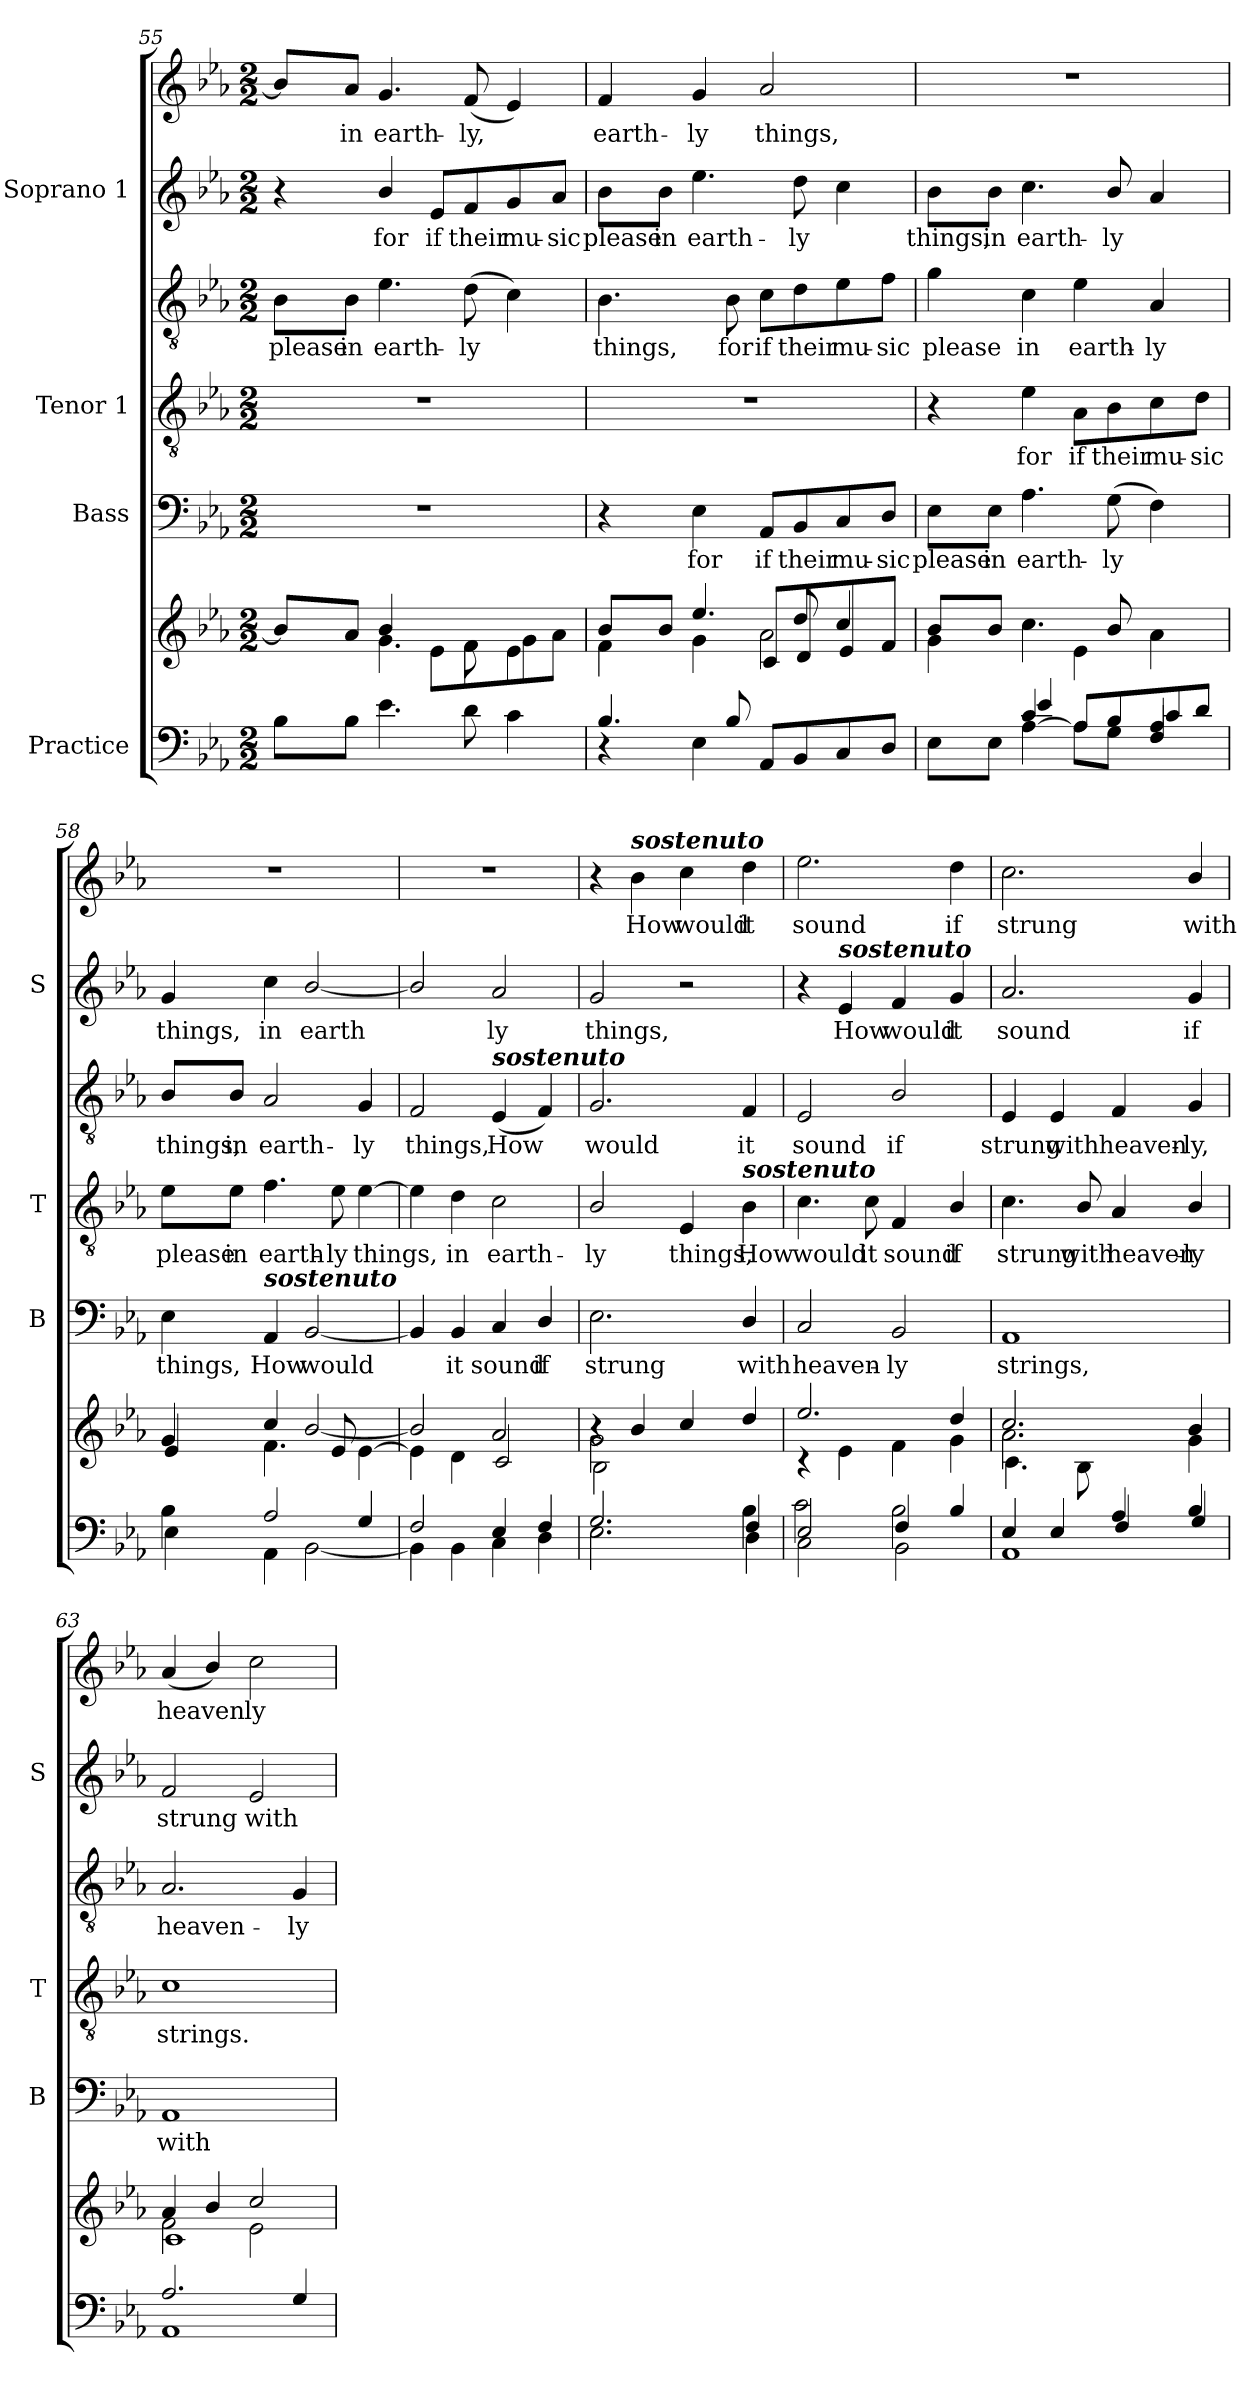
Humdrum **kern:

**kern	**kern	**kern	**text	**kern	**text	**kern	**text	**kern	**text	**kern	**text
*part4	*part4	*part3	*part3	*part2	*part2	*part2	*part2	*part1	*part1	*part1	*part1
*staff7	*staff6	*staff5	*staff5	*staff4	*staff4	*staff3	*staff3	*staff2	*staff2	*staff1	*staff1
*I"Practice	*	*I"Bass	*	*I"Tenor 1	*	*	*	*I"Soprano 1	*	*	*
*	*	*I'B	*	*I'T	*	*	*	*I'S	*	*	*
!!LO:PB:g=z
*clefF4	*clefG2	*clefF4	*	*clefGv2	*	*clefGv2	*	*clefG2	*	*clefG2	*
*k[b-e-a-]	*k[b-e-a-]	*k[b-e-a-]	*	*k[b-e-a-]	*	*k[b-e-a-]	*	*k[b-e-a-]	*	*k[b-e-a-]	*
*E-:	*E-:	*E-:	*	*E-:	*	*E-:	*	*E-:	*	*E-:	*
*M2/2	*M2/2	*M2/2	*	*M2/2	*	*M2/2	*	*M2/2	*	*M2/2	*
=55	=55	=55	=55	=55	=55	=55	=55	=55	=55	=55	=55
*^	*^	*	*	*	*	*	*	*	*	*	*
*	*^	*	*	*	*	*	*	*	*	*	*	*	*
!	!	!	!	!	!	!	!	!	!	!LO:LY:b	!	!	!	!
8B-\L	1ryy	1ryy	8b-/L]	4ryy	1r	.	1r	.	8B-\L	please	4r	.	8b-/L]	.
!	!	!	!	!	!	!	!	!	!	!LO:LY:b	!	!	!	!LO:LY:b
8B-\J	.	.	8a-/J	.	.	.	.	.	8B-\J	in	.	.	8a-/J	in
!	!	!	!	!	!	!	!	!	!	!LO:LY:b	!	!LO:LY:b	!	!LO:LY:b
4.e-\	.	.	4.g\	4b-/	.	.	.	.	4.e-\	earth-	4b-/	for	4.g/	earth-
!	!	!	!	!	!	!	!	!	!	!	!	!LO:LY:b	!	!
.	.	.	.	8e-\L	.	.	.	.	.	.	8e-/L	if	.	.
!	!	!	!	!	!	!	!	!	!	!LO:LY:b	!	!LO:LY:b	!	!LO:LY:b
8d\	.	.	8f\	8f\	.	.	.	.	(>8d\	-ly	8f/	their	(<8f/	-ly,
!	!	!	!	!	!	!	!	!	!	!	!	!LO:LY:b	!	!
4c\	.	.	4e-\	8g\	.	.	.	.	4c\)	.	8g/	mu-	4e-/)	.
!	!	!	!	!	!	!	!	!	!	!	!	!LO:LY:b	!	!
.	.	.	.	8a-\J	.	.	.	.	.	.	8a-/J	-sic	.	.
=56	=56	=56	=56	=56	=56	=56	=56	=56	=56	=56	=56	=56	=56	=56
*	*	*	*	*^	*	*	*	*	*	*	*	*	*	*
!	!	!	!	!	!	!	!	!	!	!	!LO:LY:b	!	!LO:LY:b	!	!LO:LY:b
4.B-/	1ryy	4r	4f\	8b-/L	2ryy	4r	.	1r	.	4.B-\	things,	8b-\L	please	4f/	earth-
!	!	!	!	!	!	!	!	!	!	!	!	!	!LO:LY:b	!	!
.	.	.	.	8b-/J	.	.	.	.	.	.	.	8b-\J	in	.	.
!	!	!	!	!	!	!	!LO:LY:b	!	!	!	!	!	!LO:LY:b	!	!LO:LY:b
.	.	4E-\	4g\	4.ee-/	.	4E-\	for	.	.	.	.	4.ee-\	earth-	4g/	-ly
!	!	!	!	!	!	!	!	!	!	!	!LO:LY:b	!	!	!	!
8B-/	.	.	.	.	.	.	.	.	.	8B-\	for	.	.	.	.
!	!	!	!	!	!	!	!LO:LY:b	!	!	!	!LO:LY:b	!	!	!	!LO:LY:b
2ryy	.	8AA-/L	2a-\	.	8c/L	8AA-/L	if	.	.	8c\L	if	.	.	2a-/	things,
!	!	!	!	!	!	!	!LO:LY:b	!	!	!	!LO:LY:b	!	!LO:LY:b	!	!
.	.	8BB-/	.	8dd/	8d/	8BB-/	their	.	.	8d\	their	8dd\	-ly	.	.
!	!	!	!	!	!	!	!LO:LY:b	!	!	!	!LO:LY:b	!	!	!	!
.	.	8C/	.	4cc/	8e-/	8C/	mu-	.	.	8e-\	mu-	4cc\	.	.	.
!	!	!	!	!	!	!	!LO:LY:b	!	!	!	!LO:LY:b	!	!	!	!
.	.	8D/J	.	.	8f/J	8D/J	-sic	.	.	8f\J	-sic	.	.	.	.
=57	=57	=57	=57	=57	=57	=57	=57	=57	=57	=57	=57	=57	=57	=57	=57
!	!	!	!	!	!	!	!LO:LY:b	!	!	!	!LO:LY:b	!	!LO:LY:b	!	!
4ryy	4ryy	8E-\L	1ryy	8b-/L	4g\	8E-\L	please	4r	.	4g\	please	8b-\L	things,	1r	.
!	!	!	!	!	!	!	!LO:LY:b	!	!	!	!	!	!LO:LY:b	!	!
.	.	8E-\J	.	8b-/J	.	8E-\J	in	.	.	.	.	8b-\J	in	.	.
!	!	!	!	!	!	!	!LO:LY:b	!	!LO:LY:b	!	!LO:LY:b	!	!LO:LY:b	!	!
4c/	4e-/	[<4A-\	.	4.cc\	4ryy	4.A-\	earth-	4e-\	for	4c\	in	4.cc\	earth-	.	.
!	!	!	!	!	!	!	!	!	!LO:LY:b	!	!LO:LY:b	!	!	!	!
4ryy	8A-/L	8A-\L]	.	.	4e-\	.	.	8A-\L	if	4e-\	earth-	.	.	.	.
!	!	!	!	!	!	!	!LO:LY:b	!	!LO:LY:b	!	!	!	!LO:LY:b	!	!
.	8B-/	8G\J	.	8b-/	.	(>8G\	-ly	8B-\	their	.	.	8b-/	-ly	.	.
!	!	!	!	!	!	!	!	!	!LO:LY:b	!	!LO:LY:b	!	!	!	!
4A-/	8c/	4F/	.	4a-\	4ryy	4F\)	.	8c\	mu-	4A-/	-ly	4a-/	.	.	.
!	!	!	!	!	!	!	!	!	!LO:LY:b	!	!	!	!	!	!
.	8d/J	.	.	.	.	.	.	8d\J	-sic	.	.	.	.	.	.
*	*v	*v	*	*	*	*	*	*	*	*	*	*	*	*	*
!!LO:LB:g=z
=58	=58	=58	=58	=58	=58	=58	=58	=58	=58	=58	=58	=58	=58	=58
!	!	!	!	!	!	!LO:LY:b	!	!LO:LY:b	!	!LO:LY:b	!	!LO:LY:b	!	!
4B-\	4E-\	1ryy	4g/	4e-/	4E-\	things,	8e-\L	please	8B-/L	things,	4g/	things,	1r	.
!	!	!	!	!	!	!	!	!LO:LY:b	!	!LO:LY:b	!	!	!	!
.	.	.	.	.	.	.	8e-\J	in	8B-/J	in	.	.	.	.
!	!	!	!	!	!LO:TX:a:Bi:t=sostenuto	!	!	!	!	!	!	!	!	!
!	!	!	!	!	!	!LO:LY:b	!	!LO:LY:b	!	!LO:LY:b	!	!LO:LY:b	!	!
2A-/	4AA-\	.	4cc/	4.f\	4AA-/	How	4.f\	earth-	2A-/	earth-	4cc\	in	.	.
!	!	!	!	!	!	!LO:LY:b	!	!	!	!	!	!LO:LY:b	!	!
.	[<2BB-\	.	[>2b-/	.	[2BB-/	would	.	.	.	.	[2b-/	earth­	.	.
!	!	!	!	!	!	!	!	!LO:LY:b	!	!	!	!	!	!
.	.	.	.	8e-/	.	.	8e-\	-ly	.	.	.	.	.	.
!	!	!	!	!	!	!	!	!LO:LY:b	!	!LO:LY:b	!	!	!	!
4G/	.	.	.	[4e-\	.	.	[4e-\	things,	4G/	-ly	.	.	.	.
=59	=59	=59	=59	=59	=59	=59	=59	=59	=59	=59	=59	=59	=59	=59
!	!	!	!	!	!	!	!	!	!	!LO:LY:b	!	!	!	!
2F/	4BB-\]	1ryy	2b-/]	4e-\]	4BB-/]	.	4e-\]	.	2F/	things,	2b-/]	.	1r	.
!	!	!	!	!	!	!LO:LY:b	!	!LO:LY:b	!	!	!	!	!	!
.	4BB-\	.	.	4d\	4BB-/	it	4d\	in	.	.	.	.	.	.
!	!	!	!	!	!	!	!	!	!LO:TX:a:Bi:t=sostenuto	!	!	!	!	!
!	!	!	!	!	!	!LO:LY:b	!	!LO:LY:b	!	!LO:LY:b	!	!LO:LY:b	!	!
4E-/	4C\	.	2a-/	2c/	4C/	sound	2c\	earth-	(<4E-/	How	2a-/	ly	.	.
!	!	!	!	!	!	!LO:LY:b	!	!	!	!	!	!	!	!
4F/	4D\	.	.	.	4D/	if	.	.	4F/)	.	.	.	.	.
=60	=60	=60	=60	=60	=60	=60	=60	=60	=60	=60	=60	=60	=60	=60
*	*^	*	*	*	*	*	*	*	*	*	*	*	*	*
!	!	!	!	!	!	!	!LO:LY:b	!	!LO:LY:b	!	!LO:LY:b	!	!LO:LY:b	!	!
2ryy	2.G/	2.E-\	4r	2g\	2B-\	2.E-\	strung	2B-/	ly	2.G/	-would	2g/	things,	4r	.
!	!	!	!	!	!	!	!	!	!	!	!	!	!	!LO:TX:a:Bi:t=sostenuto	!
!	!	!	!	!	!	!	!	!	!	!	!	!	!	!	!LO:LY:b
.	.	.	4b-/	.	.	.	.	.	.	.	.	.	.	4b-\	How
!	!	!	!	!	!	!	!	!	!LO:LY:b	!	!	!	!	!	!LO:LY:b
4E-/yy	.	.	4cc/	2ryy	2ryy	.	.	4E-/	things,	.	.	2r	.	4cc\	would
!	!	!	!	!	!	!	!	!LO:TX:a:Bi:t=sostenuto	!	!	!	!	!	!	!
!	!	!	!	!	!	!	!LO:LY:b	!	!LO:LY:b	!	!LO:LY:b	!	!	!	!LO:LY:b
4B-\	4F/	4D\	4dd/	.	.	4D/	with	4B-\	How	4F/	it	.	.	4dd\	it
*	*	*	*	*v	*v	*	*	*	*	*	*	*	*	*	*
=61	=61	=61	=61	=61	=61	=61	=61	=61	=61	=61	=61	=61	=61	=61
!	!	!	!	!	!	!LO:LY:b	!	!LO:LY:b	!	!LO:LY:b	!	!	!	!LO:LY:b
2E-/	2c\	2C\	2.ee-/	4r	2C/	heaven-	4.c\	would	2E-/	sound	4r	.	2.ee-\	sound
!	!	!	!	!	!	!	!	!	!	!	!LO:TX:a:Bi:t=sostenuto	!	!	!
!	!	!	!	!	!	!	!	!	!	!	!	!LO:LY:b	!	!
.	.	.	.	4e-\	.	.	.	.	.	.	4e-/	How	.	.
!	!	!	!	!	!	!	!	!LO:LY:b	!	!	!	!	!	!
.	.	.	.	.	.	.	8c\	it	.	.	.	.	.	.
!	!	!	!	!	!	!LO:LY:b	!	!LO:LY:b	!	!LO:LY:b	!	!LO:LY:b	!	!
2B-\	4F/	2BB-\	.	4f\	2BB-/	-ly	4F/	sound	2B-/	if	4f/	would	.	.
!	!	!	!	!	!	!	!	!LO:LY:b	!	!	!	!LO:LY:b	!	!LO:LY:b
.	4B-/	.	4dd/	4g\	.	.	4B-/	if	.	.	4g/	it	4dd\	if
!!LO:PB:g=z
=62	=62	=62	=62	=62	=62	=62	=62	=62	=62	=62	=62	=62	=62	=62
*	*	*	*	*^	*	*	*	*	*	*	*	*	*	*
!	!	!	!	!	!	!	!LO:LY:b	!	!LO:LY:b	!	!LO:LY:b	!	!LO:LY:b	!	!LO:LY:b
2ryy	4E-/	1AA-	2.cc/	2.a-\	4.c\	1AA-	strings,	4.c\	strung	4E-/	strung	2.a-/	sound	2.cc\	strung
!	!	!	!	!	!	!	!	!	!	!	!LO:LY:b	!	!	!	!
.	4E-/	.	.	.	.	.	.	.	.	4E-/	with	.	.	.	.
!	!	!	!	!	!	!	!	!	!LO:LY:b	!	!	!	!	!	!
.	.	.	.	.	8B-\	.	.	8B-/	with	.	.	.	.	.	.
!	!	!	!	!	!	!	!	!	!LO:LY:b	!	!LO:LY:b	!	!	!	!
4A-/	4F/	.	.	.	2ryy	.	.	4A-/	heaven-	4F/	heaven-	.	.	.	.
!	!	!	!	!	!	!	!	!	!LO:LY:b	!	!LO:LY:b	!	!LO:LY:b	!	!LO:LY:b
4B-/	4G/	.	4b-/	4g\	.	.	.	4B-/	-ly	4G/	-ly,	4g/	if	4b-/	with
*	*v	*v	*	*	*	*	*	*	*	*	*	*	*	*	*
=63	=63	=63	=63	=63	=63	=63	=63	=63	=63	=63	=63	=63	=63	=63
!	!	!	!	!	!	!LO:LY:b	!	!LO:LY:b	!	!LO:LY:b	!	!LO:LY:b	!	!LO:LY:b
2.A-/	1AA-	4a-/	2f\	1c	1AA-	with	1c	strings.	2.A-/	heaven-	2f/	strung	(<4a-/	heaven­
.	.	4b-/	.	.	.	.	.	.	.	.	.	.	4b-/)	.
!	!	!	!	!	!	!	!	!	!	!	!	!LO:LY:b	!	!LO:LY:b
.	.	2cc/	2e-\	.	.	.	.	.	.	.	2e-/	with	2cc\	ly
!	!	!	!	!	!	!	!	!	!	!LO:LY:b	!	!	!	!
4G/	.	.	.	.	.	.	.	.	4G/	-ly	.	.	.	.
*v	*v	*	*	*	*	*	*	*	*	*	*	*	*	*
*	*v	*v	*v	*	*	*	*	*	*	*	*	*	*
=	=	=	=	=	=	=	=	=	=	=	=
*-	*-	*-	*-	*-	*-	*-	*-	*-	*-	*-	*-
